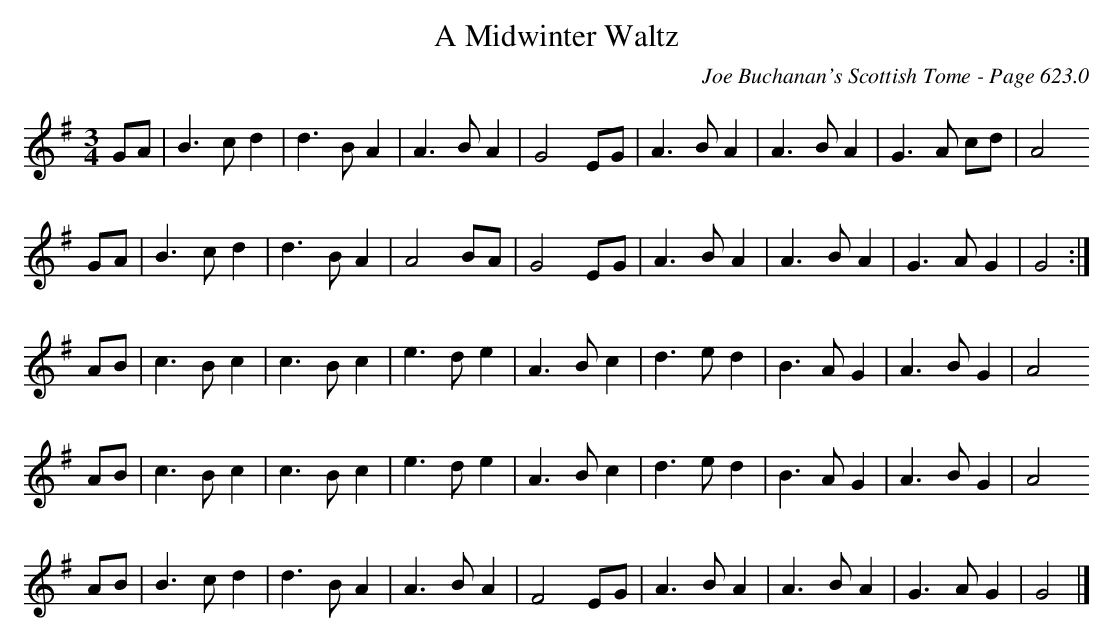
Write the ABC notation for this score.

X:1
T:A Midwinter Waltz
C:Joe Buchanan's Scottish Tome - Page 623.0
L:1/4
M:3/4
K:G
 G/A/ | B>c d | d>B A | A>B  A  | G2 E/G/ | A>B A | A>B A | G>A c/d/ | A2
 G/A/ | B>c d | d>B A | A2 B/A/ | G2 E/G/ | A>B A | A>B A | G>A G    | G2 :|
 A/B/ | c>B c | c>B c | e>d  e  | A>B  c  | d>e d | B>A G | A>B G    | A2
 A/B/ | c>B c | c>B c | e>d  e  | A>B  c  | d>e d | B>A G | A>B G    | A2
 A/B/ | B>c d | d>B A | A>B  A  | F2 E/G/ | A>B A | A>B A | G>A G    | G2 |]
